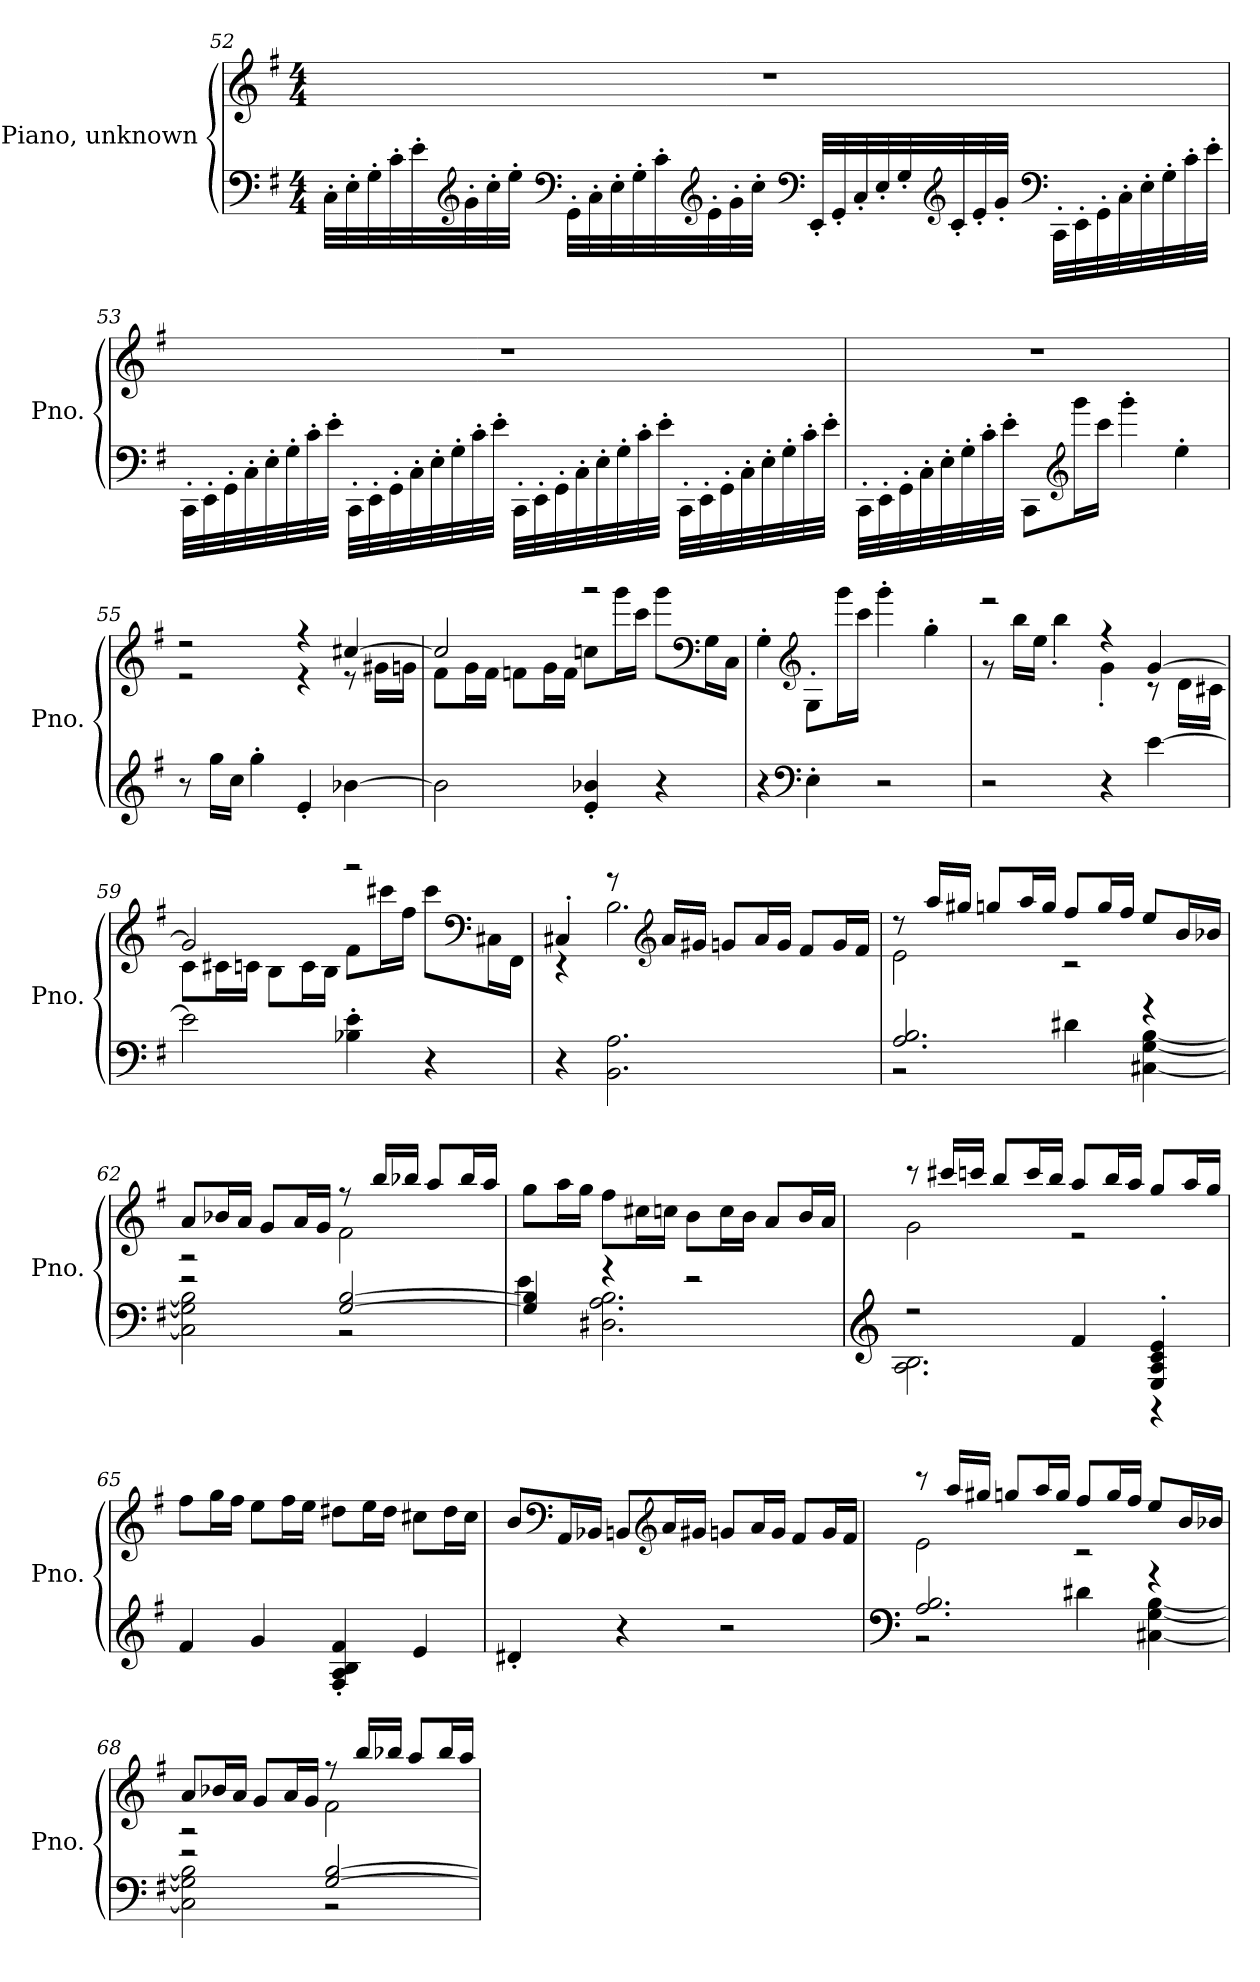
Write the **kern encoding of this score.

**kern	**kern
*part1	*part1
*staff2	*staff1
*I"Piano, unknown	*
*I'Pno.	*
!!LO:LB:g=z
*clefF4	*clefG2
*k[f#]	*k[f#]
*M4/4	*M4/4
=52	=52
32C'\LLL	1r
32E'\	.
32G'\	.
32c'\	.
32e'\	.
*clefG2	*
32g'\	.
32cc'\	.
32ee'\JJJ	.
*clefF4	*
32GG'\LLL	.
32C'\	.
32E'\	.
32G'\	.
32c'\	.
*clefG2	*
32e'\	.
32g'\	.
32cc'\JJJ	.
*clefF4	*
32EE'/LLL	.
32GG'/	.
32C'/	.
32E'/	.
32G'/	.
*clefG2	*
32c'/	.
32e'/	.
32g'/JJJ	.
*clefF4	*
32CC'\LLL	.
32EE'\	.
32GG'\	.
32C'\	.
32E'\	.
32G'\	.
32c'\	.
32e'\JJJ	.
!!LO:LB:g=z
=53	=53
32CC'\LLL	1r
32EE'\	.
32GG'\	.
32C'\	.
32E'\	.
32G'\	.
32c'\	.
32e'\JJJ	.
32CC'\LLL	.
32EE'\	.
32GG'\	.
32C'\	.
32E'\	.
32G'\	.
32c'\	.
32e'\JJJ	.
32CC'\LLL	.
32EE'\	.
32GG'\	.
32C'\	.
32E'\	.
32G'\	.
32c'\	.
32e'\JJJ	.
32CC'\LLL	.
32EE'\	.
32GG'\	.
32C'\	.
32E'\	.
32G'\	.
32c'\	.
32e'\JJJ	.
!!LO:PB:g=z
=54	=54
32CC'\LLL	1r
32EE'\	.
32GG'\	.
32C'\	.
32E'\	.
32G'\	.
32c'\	.
32e'\JJJ	.
8CC\L	.
*clefG2	*
16ggg\L	.
16ccc\JJ	.
4ggg'\	.
4ee'\	.
=55	=55
*	*^
8r	2r	2r
16gg\LL	.	.
16cc\JJ	.	.
4gg'\	.	.
4e'/	4r	4r
[4b-X\	[4cc#X/	8r
.	.	16g#X\LL
.	.	16gn\JJ
=56	=56	=56
2b-\]	2cc#/]	8f#\L
.	.	16g\L
.	.	16f#\JJ
.	.	8fn\L
.	.	16g\L
.	.	16f\JJ
4e/' 4b-X/'	2r	8ccn\L
.	.	16ggg\L
.	.	16ccc\JJ
4r	.	8ggg\L
*	*clefF4	*
.	.	16G\L
.	.	16C\JJ
*	*v	*v
!!LO:LB:g=z
=57	=57
4r	4G'\
*clefF4	*clefG2
4E'\	8G'\L
.	16ggg\L
.	16ccc\JJ
2r	4ggg'\
.	4gg'\
=58	=58
*	*^
2r	2r	8r
.	.	16bb\LL
.	.	16ee\JJ
.	.	4bb'\
4r	4r	4g'\
[4e\	[4g/	8r
.	.	16d\LL
.	.	16c#X\JJ
=59	=59	=59
2e\]	2g/]	8c\L
.	.	16c#X\L
.	.	16cn\JJ
.	.	8B\L
.	.	16c\L
.	.	16B\JJ
4B-X\' 4e\'	2r	8f#\L
.	.	16ccc#X\L
.	.	16ff#\JJ
4r	.	8ccc#\L
*	*clefF4	*
.	.	16C#X\L
.	.	16FF#\JJ
!!LO:LB:g=z	!!
=60	=60	=60
4r	4C#X'/	4r
2.BB\ 2.A\	8r	2.B\
*	*clefG2	*
.	16a/LL	.
.	16g#X/JJ	.
.	8gn/L	.
.	16a/L	.
.	16g/JJ	.
.	8f#/L	.
.	16g/L	.
.	16f#/JJ	.
=61	=61	=61
*^	*	*
2.A/ 2.B/	2r	8r	2e\
.	.	16aa/LL	.
.	.	16gg#X/JJ	.
.	.	8ggn/L	.
.	.	16aa/L	.
.	.	16gg/JJ	.
.	4d#X\	8ff#/L	2r
.	.	16gg/L	.
.	.	16ff#/JJ	.
4r	[4C#X\ [4G\ [4B\	8ee/L	.
.	.	16b/L	.
.	.	16b-X/JJ	.
=62	=62	=62	=62
2r	2C#\] 2G\] 2B\]	8a/L	2r
.	.	16b-X/L	.
.	.	16a/JJ	.
.	.	8g/L	.
.	.	16a/L	.
.	.	16g/JJ	.
[2G/ [2B/	2r	8r	2f#\
.	.	16bb/LL	.
.	.	16bb-X/JJ	.
.	.	8aa/L	.
.	.	16bb-/L	.
.	.	16aa/JJ	.
*	*	*v	*v
!!LO:LB:g=z
=63	=63	=63
4G/] 4B/]	4e\	8gg\L
.	.	16aa\L
.	.	16gg\JJ
4r	2.D#X\ 2.A\ 2.B\	8ff#\L
.	.	16cc#X\L
.	.	16ccn\JJ
2r	.	8b\L
.	.	16cc\L
.	.	16b\JJ
.	.	8a/L
.	.	16b/L
.	.	16a/JJ
=64	=64	=64
*clefG2	*	*
*	*	*^
2r	2.A\ 2.B\	8r	2g\
.	.	16ccc#X/LL	.
.	.	16cccn/JJ	.
.	.	8bb/L	.
.	.	16ccc/L	.
.	.	16bb/JJ	.
4f#/	.	8aa/L	2r
.	.	16bb/L	.
.	.	16aa/JJ	.
4E/' 4A/' 4c/' 4e/'	4r	8gg/L	.
.	.	16aa/L	.
.	.	16gg/JJ	.
*v	*v	*	*
*	*v	*v
!!LO:LB:g=z
=65	=65
4f#/	8ff#\L
.	16gg\L
.	16ff#\JJ
4g/	8ee\L
.	16ff#\L
.	16ee\JJ
4F#/' 4A/' 4B/' 4f#/'	8dd#X\L
.	16ee\L
.	16dd#\JJ
4e/	8cc#X\L
.	16dd#\L
.	16cc#\JJ
=66	=66
4d#X'/	8b/L
*	*clefF4
.	16AA/L
.	16BB-X/JJ
4r	8BBn/L
*	*clefG2
.	16a/L
.	16g#X/JJ
2r	8gn/L
.	16a/L
.	16g/JJ
.	8f#/L
.	16g/L
.	16f#/JJ
!!LO:LB:g=z
=67	=67
*clefF4	*
*^	*^
2.A/ 2.B/	2r	8r	2e\
.	.	16aa/LL	.
.	.	16gg#X/JJ	.
.	.	8ggn/L	.
.	.	16aa/L	.
.	.	16gg/JJ	.
.	4d#X\	8ff#/L	2r
.	.	16gg/L	.
.	.	16ff#/JJ	.
4r	[4C#X\ [4G\ [4B\	8ee/L	.
.	.	16b/L	.
.	.	16b-X/JJ	.
=68	=68	=68	=68
2r	2C#\] 2G\] 2B\]	8a/L	2r
.	.	16b-X/L	.
.	.	16a/JJ	.
.	.	8g/L	.
.	.	16a/L	.
.	.	16g/JJ	.
[2G/ [2B/	2r	8r	2f#\
.	.	16bb/LL	.
.	.	16bb-X/JJ	.
.	.	8aa/L	.
.	.	16bb-/L	.
.	.	16aa/JJ	.
*v	*v	*	*
*	*v	*v
=	=
*-	*-
